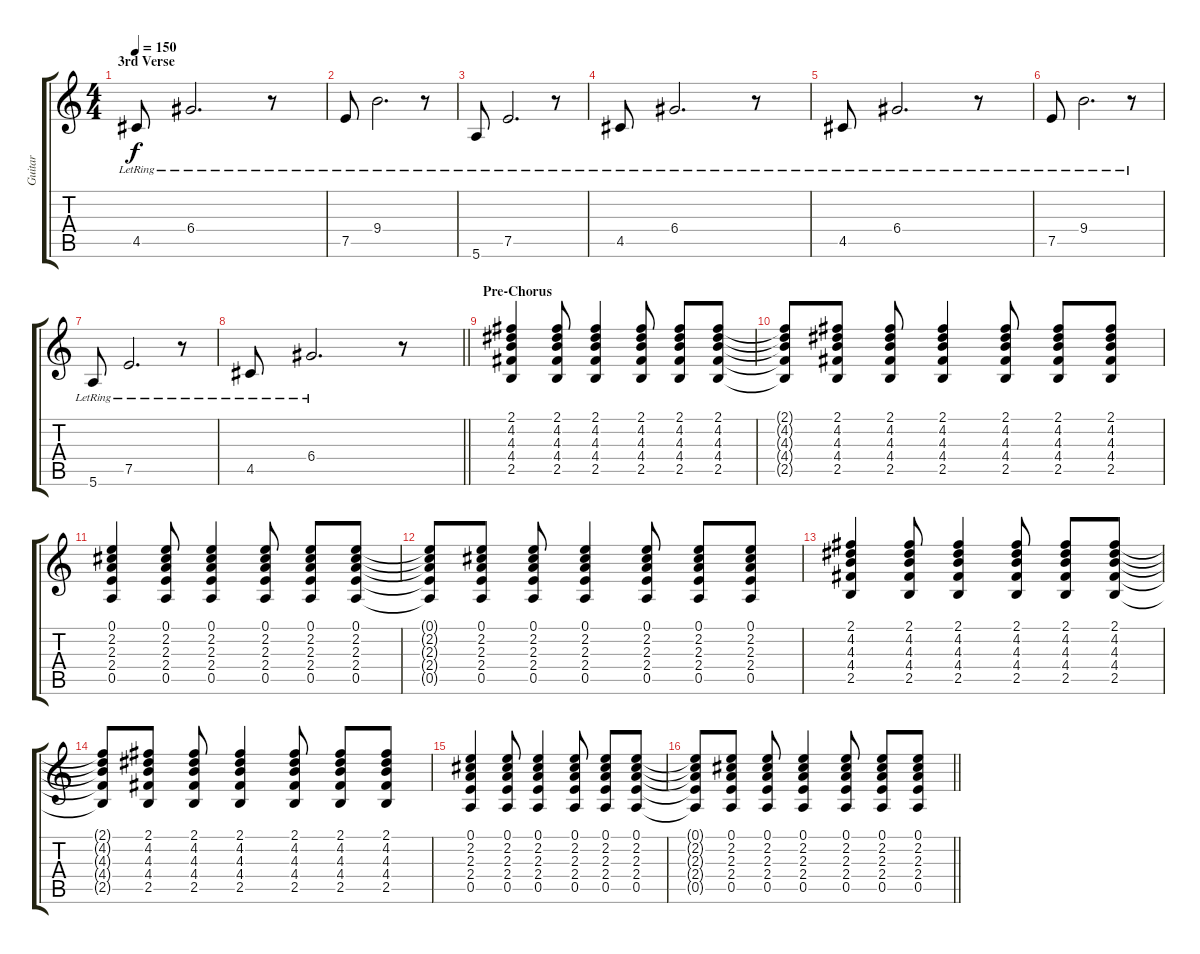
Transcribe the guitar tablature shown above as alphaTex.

\track ("Guitar" "Guitar") {instrument electricguitarjazz}
\staff {score tabs}
\tuning (E4 B3 G3 D3 A2 E2) {hide}
\ts (4 4)
\section ("" "3rd Verse")
\tempo 150
\clef g2
\ks c
4.5{lr}.8{dy f} 6.4{lr}.2{d} r.8 |
7.5{lr}.8 9.4{lr}.2{d} r.8 |
5.6{lr}.8 7.5{lr}.2{d} r.8 |
4.5{lr}.8 6.4{lr}.2{d} r.8 |
4.5{lr}.8 6.4{lr}.2{d} r.8 |
7.5{lr}.8 9.4{lr}.2{d} r.8 |
5.6{lr}.8 7.5{lr}.2{d} r.8 |
\barLineRight lightlight
4.5{lr}.8 6.4{lr}.2{d} r.8 |
\section ("" "Pre-Chorus")
(2.1 4.2 4.3 4.4 2.5).4 (2.1 4.2 4.3 4.4 2.5).8 (2.1 4.2 4.3 4.4 2.5).4 (2.1 4.2 4.3 4.4 2.5).8 (2.1 4.2 4.3 4.4 2.5).8 (2.1 4.2 4.3 4.4 2.5).8 |
(2.1{t} 4.2{t} 4.3{t} 4.4{t} 2.5{t}).8 (2.1 4.2 4.3 4.4 2.5).8 (2.1 4.2 4.3 4.4 2.5).8 (2.1 4.2 4.3 4.4 2.5).4 (2.1 4.2 4.3 4.4 2.5).8 (2.1 4.2 4.3 4.4 2.5).8 (2.1 4.2 4.3 4.4 2.5).8 |
(0.1 2.2 2.3 2.4 0.5).4 (0.1 2.2 2.3 2.4 0.5).8 (0.1 2.2 2.3 2.4 0.5).4 (0.1 2.2 2.3 2.4 0.5).8 (0.1 2.2 2.3 2.4 0.5).8 (0.1 2.2 2.3 2.4 0.5).8 |
(0.1{t} 2.2{t} 2.3{t} 2.4{t} 0.5{t}).8 (0.1 2.2 2.3 2.4 0.5).8 (0.1 2.2 2.3 2.4 0.5).8 (0.1 2.2 2.3 2.4 0.5).4 (0.1 2.2 2.3 2.4 0.5).8 (0.1 2.2 2.3 2.4 0.5).8 (0.1 2.2 2.3 2.4 0.5).8 |
(2.1 4.2 4.3 4.4 2.5).4 (2.1 4.2 4.3 4.4 2.5).8 (2.1 4.2 4.3 4.4 2.5).4 (2.1 4.2 4.3 4.4 2.5).8 (2.1 4.2 4.3 4.4 2.5).8 (2.1 4.2 4.3 4.4 2.5).8 |
(2.1{t} 4.2{t} 4.3{t} 4.4{t} 2.5{t}).8 (2.1 4.2 4.3 4.4 2.5).8 (2.1 4.2 4.3 4.4 2.5).8 (2.1 4.2 4.3 4.4 2.5).4 (2.1 4.2 4.3 4.4 2.5).8 (2.1 4.2 4.3 4.4 2.5).8 (2.1 4.2 4.3 4.4 2.5).8 |
(0.1 2.2 2.3 2.4 0.5).4 (0.1 2.2 2.3 2.4 0.5).8 (0.1 2.2 2.3 2.4 0.5).4 (0.1 2.2 2.3 2.4 0.5).8 (0.1 2.2 2.3 2.4 0.5).8 (0.1 2.2 2.3 2.4 0.5).8 |
\barLineRight lightlight
(0.1{t} 2.2{t} 2.3{t} 2.4{t} 0.5{t}).8 (0.1 2.2 2.3 2.4 0.5).8 (0.1 2.2 2.3 2.4 0.5).8 (0.1 2.2 2.3 2.4 0.5).4 (0.1 2.2 2.3 2.4 0.5).8 (0.1 2.2 2.3 2.4 0.5).8 (0.1 2.2 2.3 2.4 0.5).8
